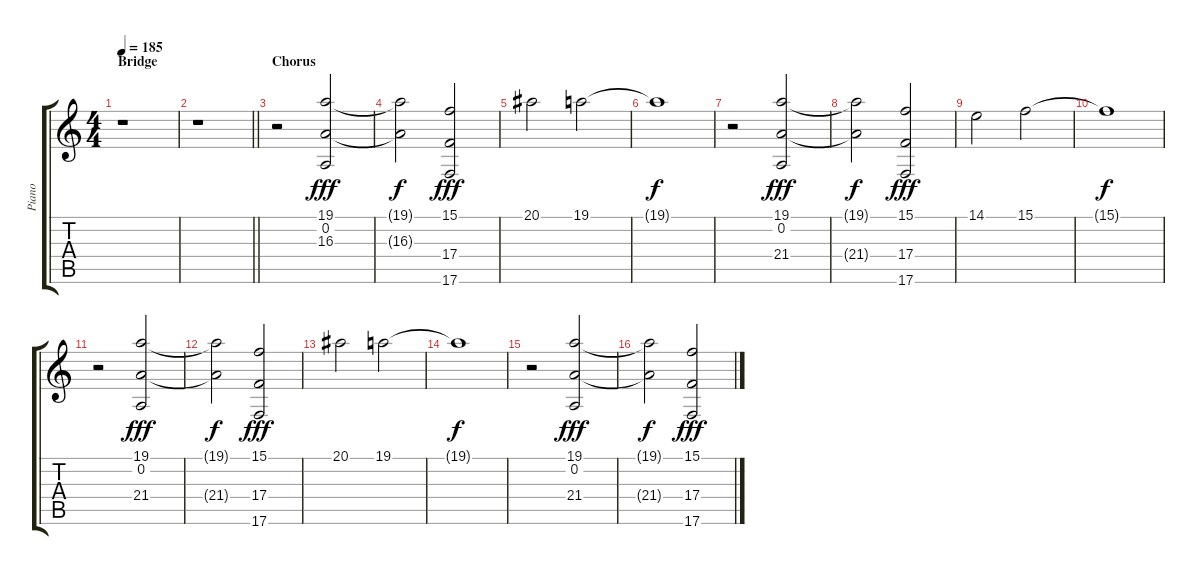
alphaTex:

\track ("Piano" "Piano") {instrument acousticgrandpiano}
\staff {score tabs}
\tuning (D4 A3 F3 C3 G2 C2) {hide}
\ts (4 4)
\section ("" "Bridge")
\tempo 185
\clef g2
\ks c
r.1{dy fff} |
\barLineRight lightlight
r.1 |
\section ("" "Chorus")
r.2 (19.1 0.2 16.3).2 |
(19.1{t} 16.3{t}).2{dy f} (15.1 17.4 17.6).2{dy fff} |
20.1.2 19.1.2 |
19.1{t}.1{dy f} |
r.2 (19.1 0.2 21.4).2{dy fff} |
(19.1{t} 21.4{t}).2{dy f} (15.1 17.4 17.6).2{dy fff} |
14.1.2 15.1.2 |
15.1{t}.1{dy f} |
r.2 (19.1 0.2 21.4).2{dy fff} |
(19.1{t} 21.4{t}).2{dy f} (15.1 17.4 17.6).2{dy fff} |
20.1.2 19.1.2 |
19.1{t}.1{dy f} |
r.2 (19.1 0.2 21.4).2{dy fff} |
(19.1{t} 21.4{t}).2{dy f} (15.1 17.4 17.6).2{dy fff}
